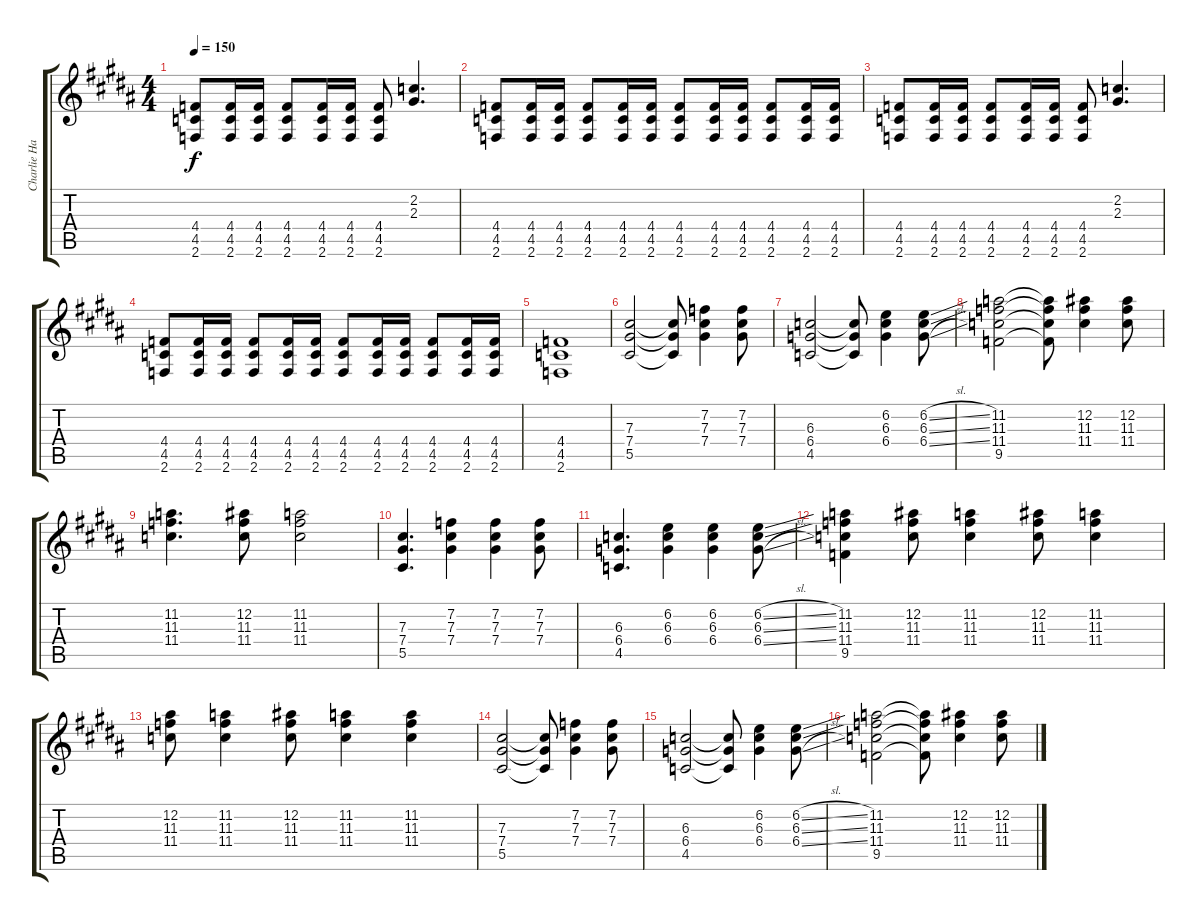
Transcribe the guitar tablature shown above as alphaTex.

\track ("Charlie Hargrett Guitar" "Charlie Ha") {instrument overdrivenguitar}
\staff {score tabs}
\tuning (Eb4 Bb3 Gb3 Db3 Ab2 Eb2) {hide}
\ts (4 4)
\tempo 150
\clef g2
\ks b
(4.4 4.5 2.6).8{dy f} (4.4 4.5 2.6).16 (4.4 4.5 2.6).16 (4.4 4.5 2.6).8 (4.4 4.5 2.6).16 (4.4 4.5 2.6).16 (4.4 4.5 2.6).8 (2.2 2.3).4{d} |
(4.4 4.5 2.6).8 (4.4 4.5 2.6).16 (4.4 4.5 2.6).16 (4.4 4.5 2.6).8 (4.4 4.5 2.6).16 (4.4 4.5 2.6).16 (4.4 4.5 2.6).8 (4.4 4.5 2.6).16 (4.4 4.5 2.6).16 (4.4 4.5 2.6).8 (4.4 4.5 2.6).16 (4.4 4.5 2.6).16 |
(4.4 4.5 2.6).8 (4.4 4.5 2.6).16 (4.4 4.5 2.6).16 (4.4 4.5 2.6).8 (4.4 4.5 2.6).16 (4.4 4.5 2.6).16 (4.4 4.5 2.6).8 (2.2 2.3).4{d} |
(4.4 4.5 2.6).8 (4.4 4.5 2.6).16 (4.4 4.5 2.6).16 (4.4 4.5 2.6).8 (4.4 4.5 2.6).16 (4.4 4.5 2.6).16 (4.4 4.5 2.6).8 (4.4 4.5 2.6).16 (4.4 4.5 2.6).16 (4.4 4.5 2.6).8 (4.4 4.5 2.6).16 (4.4 4.5 2.6).16 |
(4.4 4.5 2.6).1 |
(7.3 7.4 5.5).2 (7.3{t} 7.4{t} 5.5{t}).8 (7.2 7.3 7.4).4 (7.2 7.3 7.4).8 |
(6.3 6.4 4.5).2 (6.3{t} 6.4{t} 4.5{t}).8 (6.2 6.3 6.4).4 (6.2{sl} 6.3{sl} 6.4{sl}).8 |
(11.2 11.3 11.4 9.5).2 (11.2{t} 11.3{t} 11.4{t} 9.5{t}).8 (12.2 11.3 11.4).4 (12.2 11.3 11.4).8 |
(11.2 11.3 11.4).4{d} (12.2 11.3 11.4).8 (11.2 11.3 11.4).2 |
(7.3 7.4 5.5).4{d} (7.2 7.3 7.4).4 (7.2 7.3 7.4).4 (7.2 7.3 7.4).8 |
(6.3 6.4 4.5).4{d} (6.2 6.3 6.4).4 (6.2 6.3 6.4).4 (6.2{sl} 6.3{sl} 6.4{sl}).8 |
(11.2 11.3 11.4 9.5).4 (12.2 11.3 11.4).8 (11.2 11.3 11.4).4 (12.2 11.3 11.4).8 (11.2 11.3 11.4).4 |
(12.2 11.3 11.4).8 (11.2 11.3 11.4).4 (12.2 11.3 11.4).8 (11.2 11.3 11.4).4 (11.2 11.3 11.4).4 |
(7.3 7.4 5.5).2 (7.3{t} 7.4{t} 5.5{t}).8 (7.2 7.3 7.4).4 (7.2 7.3 7.4).8 |
(6.3 6.4 4.5).2 (6.3{t} 6.4{t} 4.5{t}).8 (6.2 6.3 6.4).4 (6.2{sl} 6.3{sl} 6.4{sl}).8 |
(11.2 11.3 11.4 9.5).2 (11.2{t} 11.3{t} 11.4{t} 9.5{t}).8 (12.2 11.3 11.4).4 (12.2 11.3 11.4).8
